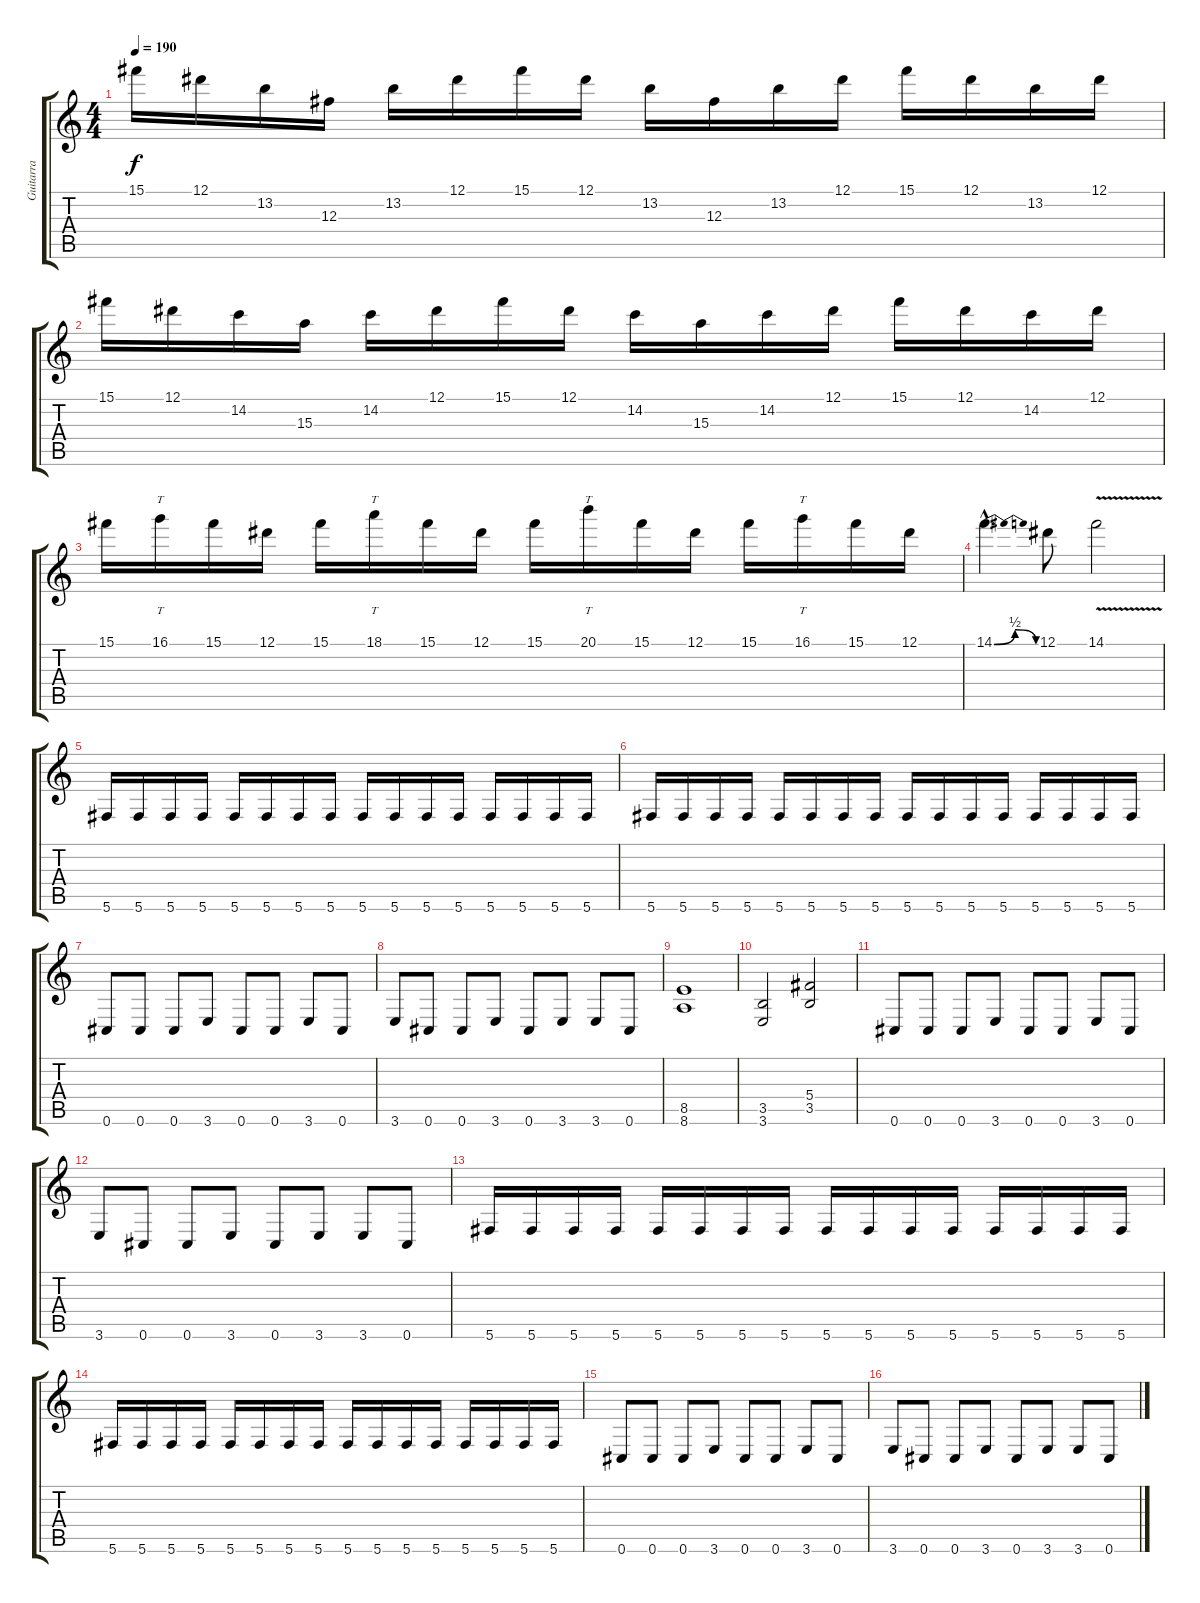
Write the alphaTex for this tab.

\track ("Guitarra" "Guitarra") {instrument overdrivenguitar}
\staff {score tabs}
\tuning (Eb4 Bb3 Gb3 Db3 Ab2 Db2) {hide}
\ts (4 4)
\tempo 190
\clef g2
\ks c
15.1.16{dy f} 12.1.16 13.2.16 12.3.16 13.2.16 12.1.16 15.1.16 12.1.16 13.2.16 12.3.16 13.2.16 12.1.16 15.1.16 12.1.16 13.2.16 12.1.16 |
15.1.16 12.1.16 14.2.16 15.3.16 14.2.16 12.1.16 15.1.16 12.1.16 14.2.16 15.3.16 14.2.16 12.1.16 15.1.16 12.1.16 14.2.16 12.1.16 |
15.1.16 16.1.16{tt} 15.1.16 12.1.16 15.1.16 18.1.16{tt} 15.1.16 12.1.16 15.1.16 20.1.16{tt} 15.1.16 12.1.16 15.1.16 16.1.16{tt} 15.1.16 12.1.16 |
14.1{be (bendrelease 0 0 30 2 30 2 60 0) hac}.4{d} 12.1.8 14.1{v}.2 |
5.6.16{volume 12} 5.6.16 5.6.16 5.6.16 5.6.16 5.6.16 5.6.16 5.6.16 5.6.16 5.6.16 5.6.16 5.6.16 5.6.16 5.6.16 5.6.16 5.6.16 |
5.6.16 5.6.16 5.6.16 5.6.16 5.6.16 5.6.16 5.6.16 5.6.16 5.6.16 5.6.16 5.6.16 5.6.16 5.6.16 5.6.16 5.6.16 5.6.16 |
0.6.8 0.6.8 0.6.8 3.6.8 0.6.8 0.6.8 3.6.8 0.6.8 |
3.6.8 0.6.8 0.6.8 3.6.8 0.6.8 3.6.8 3.6.8 0.6.8 |
(8.5 8.6).1 |
(3.5 3.6).2 (5.4 3.5).2 |
0.6.8 0.6.8 0.6.8 3.6.8 0.6.8 0.6.8 3.6.8 0.6.8 |
3.6.8 0.6.8 0.6.8 3.6.8 0.6.8 3.6.8 3.6.8 0.6.8 |
5.6.16 5.6.16 5.6.16 5.6.16 5.6.16 5.6.16 5.6.16 5.6.16 5.6.16 5.6.16 5.6.16 5.6.16 5.6.16 5.6.16 5.6.16 5.6.16 |
5.6.16 5.6.16 5.6.16 5.6.16 5.6.16 5.6.16 5.6.16 5.6.16 5.6.16 5.6.16 5.6.16 5.6.16 5.6.16 5.6.16 5.6.16 5.6.16 |
0.6.8 0.6.8 0.6.8 3.6.8 0.6.8 0.6.8 3.6.8 0.6.8 |
3.6.8 0.6.8 0.6.8 3.6.8 0.6.8 3.6.8 3.6.8 0.6.8
